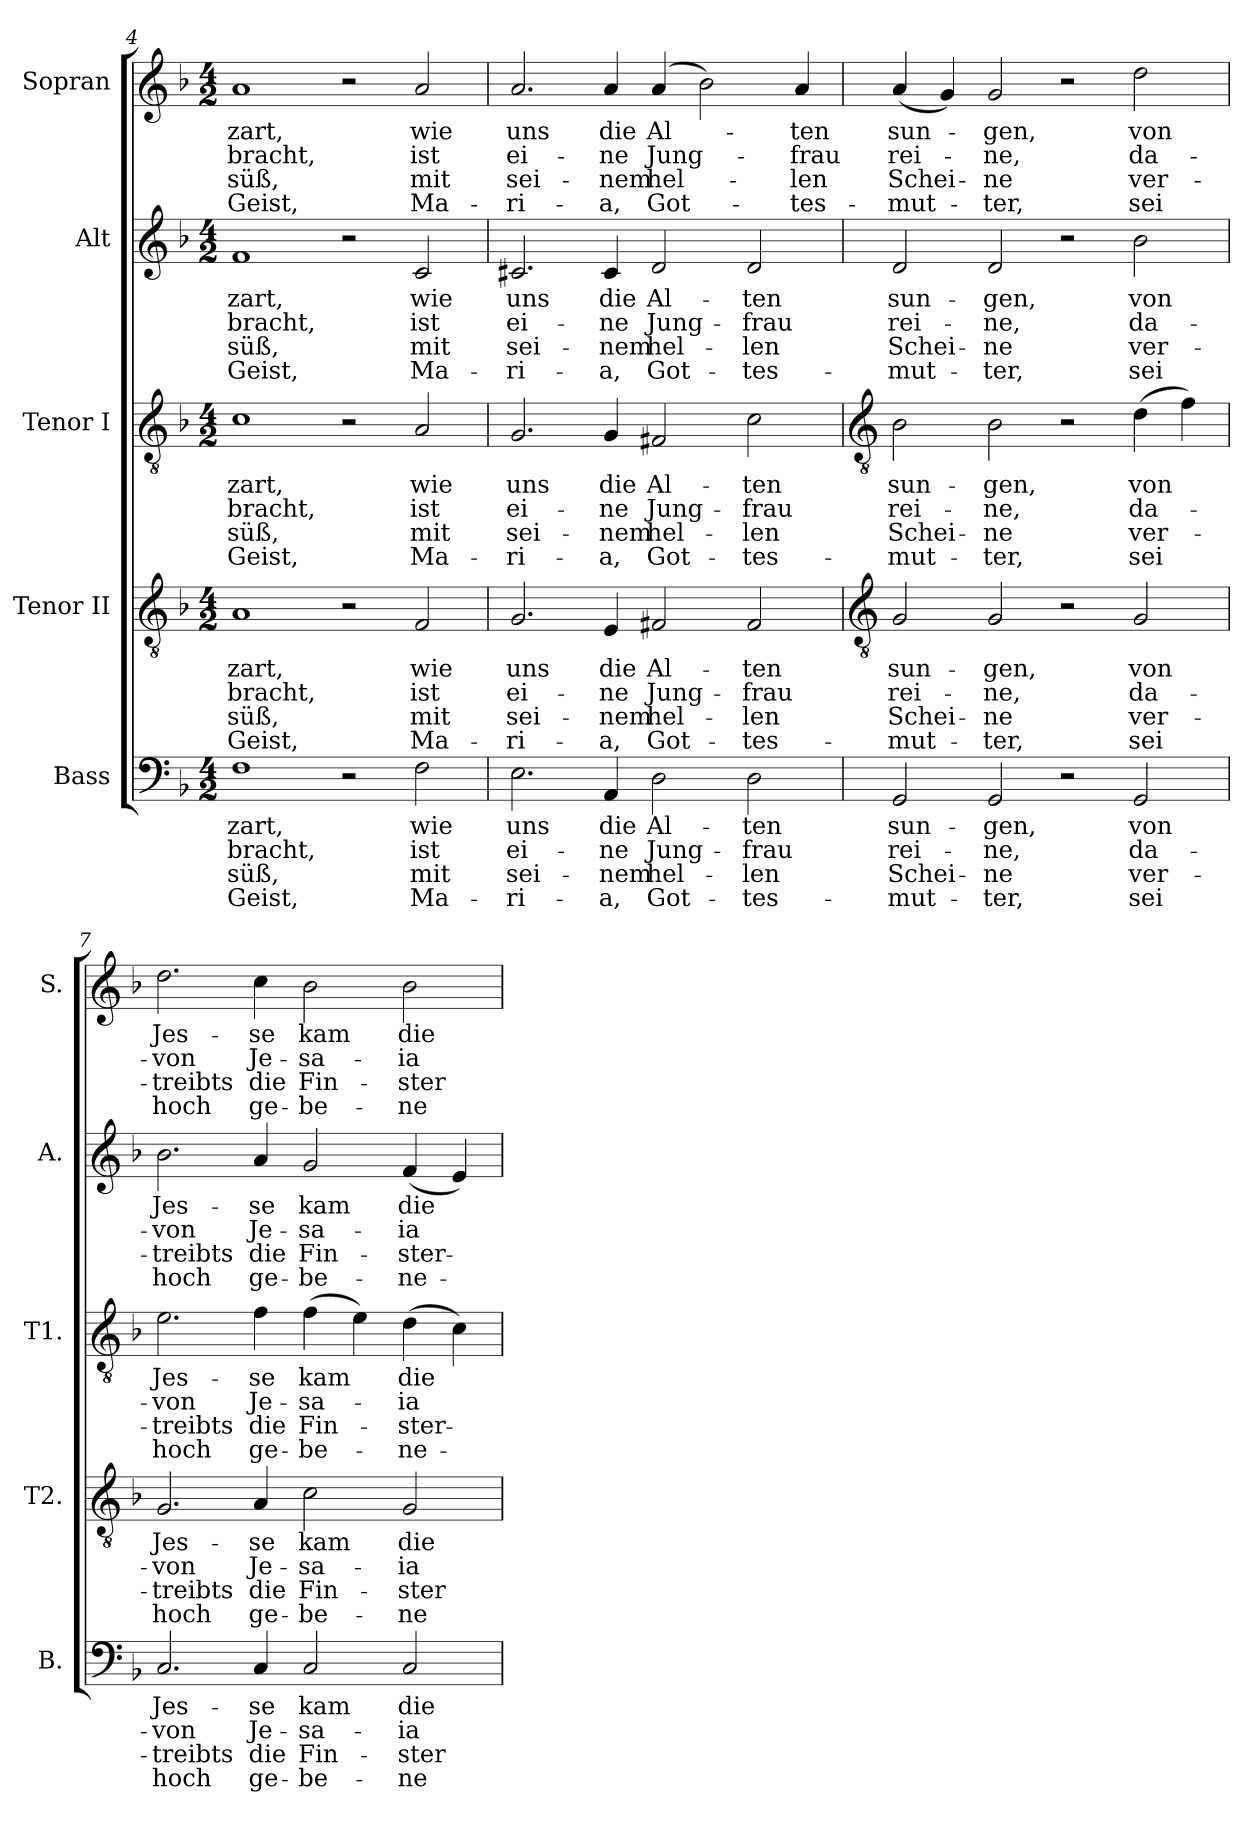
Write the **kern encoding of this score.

**kern	**text	**text	**text	**text	**kern	**text	**text	**text	**text	**kern	**text	**text	**text	**text	**kern	**text	**text	**text	**text	**kern	**text	**text	**text	**text
*part5	*part5	*part5	*part5	*part5	*part4	*part4	*part4	*part4	*part4	*part3	*part3	*part3	*part3	*part3	*part2	*part2	*part2	*part2	*part2	*part1	*part1	*part1	*part1	*part1
*staff5	*staff5	*staff5	*staff5	*staff5	*staff4	*staff4	*staff4	*staff4	*staff4	*staff3	*staff3	*staff3	*staff3	*staff3	*staff2	*staff2	*staff2	*staff2	*staff2	*staff1	*staff1	*staff1	*staff1	*staff1
*I"Bass	*	*	*	*	*I"Tenor II	*	*	*	*	*I"Tenor I	*	*	*	*	*I"Alt	*	*	*	*	*I"Sopran	*	*	*	*
*I'B.	*	*	*	*	*I'T2.	*	*	*	*	*I'T1.	*	*	*	*	*I'A.	*	*	*	*	*I'S.	*	*	*	*
*clefF4	*	*	*	*	*clefGv2	*	*	*	*	*clefGv2	*	*	*	*	*clefG2	*	*	*	*	*clefG2	*	*	*	*
*k[b-]	*	*	*	*	*k[b-]	*	*	*	*	*k[b-]	*	*	*	*	*k[b-]	*	*	*	*	*k[b-]	*	*	*	*
*F:	*	*	*	*	*F:	*	*	*	*	*F:	*	*	*	*	*F:	*	*	*	*	*F:	*	*	*	*
*M4/2	*	*	*	*	*M4/2	*	*	*	*	*M4/2	*	*	*	*	*M4/2	*	*	*	*	*M4/2	*	*	*	*
=4	=4	=4	=4	=4	=4	=4	=4	=4	=4	=4	=4	=4	=4	=4	=4	=4	=4	=4	=4	=4	=4	=4	=4	=4
!	!LO:LY:b	!LO:LY:b	!LO:LY:b	!LO:LY:b	!	!LO:LY:b	!LO:LY:b	!LO:LY:b	!LO:LY:b	!	!LO:LY:b	!LO:LY:b	!LO:LY:b	!LO:LY:b	!	!LO:LY:b	!LO:LY:b	!LO:LY:b	!LO:LY:b	!	!LO:LY:b	!LO:LY:b	!LO:LY:b	!LO:LY:b
1F	zart,	bracht,	süß,	Geist,	1A	zart,	bracht,	süß,	Geist,	1c	zart,	bracht,	süß,	Geist,	1f	zart,	bracht,	süß,	Geist,	1a	zart,	bracht,	süß,	Geist,
2r	.	.	.	.	2r	.	.	.	.	2r	.	.	.	.	2r	.	.	.	.	2r	.	.	.	.
!	!LO:LY:b	!LO:LY:b	!LO:LY:b	!LO:LY:b	!	!LO:LY:b	!LO:LY:b	!LO:LY:b	!LO:LY:b	!	!LO:LY:b	!LO:LY:b	!LO:LY:b	!LO:LY:b	!	!LO:LY:b	!LO:LY:b	!LO:LY:b	!LO:LY:b	!	!LO:LY:b	!LO:LY:b	!LO:LY:b	!LO:LY:b
2F	wie	ist	mit	Ma-	2F	wie	ist	mit	Ma-	2A	wie	ist	mit	Ma-	2c	wie	ist	mit	Ma-	2a	wie	ist	mit	Ma-
=5	=5	=5	=5	=5	=5	=5	=5	=5	=5	=5	=5	=5	=5	=5	=5	=5	=5	=5	=5	=5	=5	=5	=5	=5
!	!LO:LY:b	!LO:LY:b	!LO:LY:b	!LO:LY:b	!	!LO:LY:b	!LO:LY:b	!LO:LY:b	!LO:LY:b	!	!LO:LY:b	!LO:LY:b	!LO:LY:b	!LO:LY:b	!	!LO:LY:b	!LO:LY:b	!LO:LY:b	!LO:LY:b	!	!LO:LY:b	!LO:LY:b	!LO:LY:b	!LO:LY:b
2.E	-uns	ei-	-sei-	-ri-	2.G	-uns	ei-	-sei-	-ri-	2.G	-uns	ei-	-sei-	-ri-	2.c#X	-uns	ei-	-sei-	-ri-	2.a	-uns	ei-	-sei-	-ri-
!	!LO:LY:b	!LO:LY:b	!LO:LY:b	!LO:LY:b	!	!LO:LY:b	!LO:LY:b	!LO:LY:b	!LO:LY:b	!	!LO:LY:b	!LO:LY:b	!LO:LY:b	!LO:LY:b	!	!LO:LY:b	!LO:LY:b	!LO:LY:b	!LO:LY:b	!	!LO:LY:b	!LO:LY:b	!LO:LY:b	!LO:LY:b
4AA	-die	ne	nem	a,	4E	-die	ne	nem	a,	4G	-die	ne	nem	a,	4c#	-die	ne	nem	a,	4a	-die	ne	nem	a,
!	!LO:LY:b	!LO:LY:b	!LO:LY:b	!LO:LY:b	!	!LO:LY:b	!LO:LY:b	!LO:LY:b	!LO:LY:b	!	!LO:LY:b	!LO:LY:b	!LO:LY:b	!LO:LY:b	!	!LO:LY:b	!LO:LY:b	!LO:LY:b	!LO:LY:b	!	!LO:LY:b	!LO:LY:b	!LO:LY:b	!LO:LY:b
2D	Al-	-Jung-	-hel-	-Got-	2F#X	Al-	-Jung-	-hel-	-Got-	2F#X	Al-	-Jung-	-hel-	-Got-	2d	Al-	-Jung-	-hel-	-Got-	(>4a	Al-	-Jung-	-hel-	-Got-
.	.	.	.	.	.	.	.	.	.	.	.	.	.	.	.	.	.	.	.	2b-)	.	.	.	.
!	!LO:LY:b	!LO:LY:b	!LO:LY:b	!LO:LY:b	!	!LO:LY:b	!LO:LY:b	!LO:LY:b	!LO:LY:b	!	!LO:LY:b	!LO:LY:b	!LO:LY:b	!LO:LY:b	!	!LO:LY:b	!LO:LY:b	!LO:LY:b	!LO:LY:b	!	!	!	!	!
2D	-ten	frau	len	tes-	2F#	-ten	frau	len	tes-	2c	-ten	frau	len	tes-	2d	-ten	frau	len	tes-	.	.	.	.	.
!	!	!	!	!	!	!	!	!	!	!	!	!	!	!	!	!	!	!	!	!	!LO:LY:b	!LO:LY:b	!LO:LY:b	!LO:LY:b
.	.	.	.	.	.	.	.	.	.	.	.	.	.	.	.	.	.	.	.	4a	-ten	frau	len	tes-
!!LO:LB:g=z
=6	=6	=6	=6	=6	=6	=6	=6	=6	=6	=6	=6	=6	=6	=6	=6	=6	=6	=6	=6	=6	=6	=6	=6	=6
*	*	*	*	*	*clefGv2	*	*	*	*	*clefGv2	*	*	*	*	*	*	*	*	*	*	*	*	*	*
!	!LO:LY:b	!LO:LY:b	!LO:LY:b	!LO:LY:b	!	!LO:LY:b	!LO:LY:b	!LO:LY:b	!LO:LY:b	!	!LO:LY:b	!LO:LY:b	!LO:LY:b	!LO:LY:b	!	!LO:LY:b	!LO:LY:b	!LO:LY:b	!LO:LY:b	!	!LO:LY:b	!LO:LY:b	!LO:LY:b	!LO:LY:b
2GG	-sun-	-rei-	-Schei-	-mut-	2G	-sun-	-rei-	-Schei-	-mut-	2B-	-sun-	-rei-	-Schei-	-mut-	2d	-sun-	-rei-	-Schei-	-mut-	(<4a	-sun-	-rei-	-Schei-	-mut-
.	.	.	.	.	.	.	.	.	.	.	.	.	.	.	.	.	.	.	.	4g)	.	.	.	.
!	!LO:LY:b	!LO:LY:b	!LO:LY:b	!LO:LY:b	!	!LO:LY:b	!LO:LY:b	!LO:LY:b	!LO:LY:b	!	!LO:LY:b	!LO:LY:b	!LO:LY:b	!LO:LY:b	!	!LO:LY:b	!LO:LY:b	!LO:LY:b	!LO:LY:b	!	!LO:LY:b	!LO:LY:b	!LO:LY:b	!LO:LY:b
2GG	-gen,	ne,	ne	ter,	2G	-gen,	ne,	ne	ter,	2B-	-gen,	ne,	ne	ter,	2d	-gen,	ne,	ne	ter,	2g	-gen,	ne,	ne	ter,
2r	.	.	.	.	2r	.	.	.	.	2r	.	.	.	.	2r	.	.	.	.	2r	.	.	.	.
!	!LO:LY:b	!LO:LY:b	!LO:LY:b	!LO:LY:b	!	!LO:LY:b	!LO:LY:b	!LO:LY:b	!LO:LY:b	!	!LO:LY:b	!LO:LY:b	!LO:LY:b	!LO:LY:b	!	!LO:LY:b	!LO:LY:b	!LO:LY:b	!LO:LY:b	!	!LO:LY:b	!LO:LY:b	!LO:LY:b	!LO:LY:b
2GG	von	da-	-ver-	-sei	2G	von	da-	-ver-	-sei	(<4d	von	da-	-ver-	-sei	2b-	von	da-	-ver-	-sei	2dd	von	da-	-ver-	-sei
.	.	.	.	.	.	.	.	.	.	4f)	.	.	.	.	.	.	.	.	.	.	.	.	.	.
=7	=7	=7	=7	=7	=7	=7	=7	=7	=7	=7	=7	=7	=7	=7	=7	=7	=7	=7	=7	=7	=7	=7	=7	=7
!	!LO:LY:b	!LO:LY:b	!LO:LY:b	!LO:LY:b	!	!LO:LY:b	!LO:LY:b	!LO:LY:b	!LO:LY:b	!	!LO:LY:b	!LO:LY:b	!LO:LY:b	!LO:LY:b	!	!LO:LY:b	!LO:LY:b	!LO:LY:b	!LO:LY:b	!	!LO:LY:b	!LO:LY:b	!LO:LY:b	!LO:LY:b
2.C	Jes-	-von	treibts	hoch	2.G	Jes-	-von	treibts	hoch	2.e	Jes-	-von	treibts	hoch	2.b-	Jes-	-von	treibts	hoch	2.dd	Jes-	-von	treibts	hoch
!	!LO:LY:b	!LO:LY:b	!LO:LY:b	!LO:LY:b	!	!LO:LY:b	!LO:LY:b	!LO:LY:b	!LO:LY:b	!	!LO:LY:b	!LO:LY:b	!LO:LY:b	!LO:LY:b	!	!LO:LY:b	!LO:LY:b	!LO:LY:b	!LO:LY:b	!	!LO:LY:b	!LO:LY:b	!LO:LY:b	!LO:LY:b
4C	se	Je-	-die	ge-	4A	se	Je-	-die	ge-	4f	se	Je-	-die	ge-	4a	se	Je-	-die	ge-	4cc	se	Je-	-die	ge-
!	!LO:LY:b	!LO:LY:b	!LO:LY:b	!LO:LY:b	!	!LO:LY:b	!LO:LY:b	!LO:LY:b	!LO:LY:b	!	!LO:LY:b	!LO:LY:b	!LO:LY:b	!LO:LY:b	!	!LO:LY:b	!LO:LY:b	!LO:LY:b	!LO:LY:b	!	!LO:LY:b	!LO:LY:b	!LO:LY:b	!LO:LY:b
2C	-kam	sa-	-Fin-	-be-	2c	-kam	sa-	-Fin-	-be-	(<4f	-kam	sa-	-Fin-	-be-	2g	-kam	sa-	-Fin-	-be-	2b-	-kam	sa-	-Fin-	-be-
.	.	.	.	.	.	.	.	.	.	4e)	.	.	.	.	.	.	.	.	.	.	.	.	.	.
!	!LO:LY:b	!LO:LY:b	!LO:LY:b	!LO:LY:b	!	!LO:LY:b	!LO:LY:b	!LO:LY:b	!LO:LY:b	!	!LO:LY:b	!LO:LY:b	!LO:LY:b	!LO:LY:b	!	!LO:LY:b	!LO:LY:b	!LO:LY:b	!LO:LY:b	!	!LO:LY:b	!LO:LY:b	!LO:LY:b	!LO:LY:b
2C	-die	ia	ster-	-ne-	2G	-die	ia	ster-	-ne-	(<4d	-die	ia	ster-	-ne-	(<4f	-die	ia	ster-	-ne-	2b-	-die	ia	ster-	-ne-
.	.	.	.	.	.	.	.	.	.	4c)	.	.	.	.	4e)	.	.	.	.	.	.	.	.	.
=	=	=	=	=	=	=	=	=	=	=	=	=	=	=	=	=	=	=	=	=	=	=	=	=
*-	*-	*-	*-	*-	*-	*-	*-	*-	*-	*-	*-	*-	*-	*-	*-	*-	*-	*-	*-	*-	*-	*-	*-	*-
